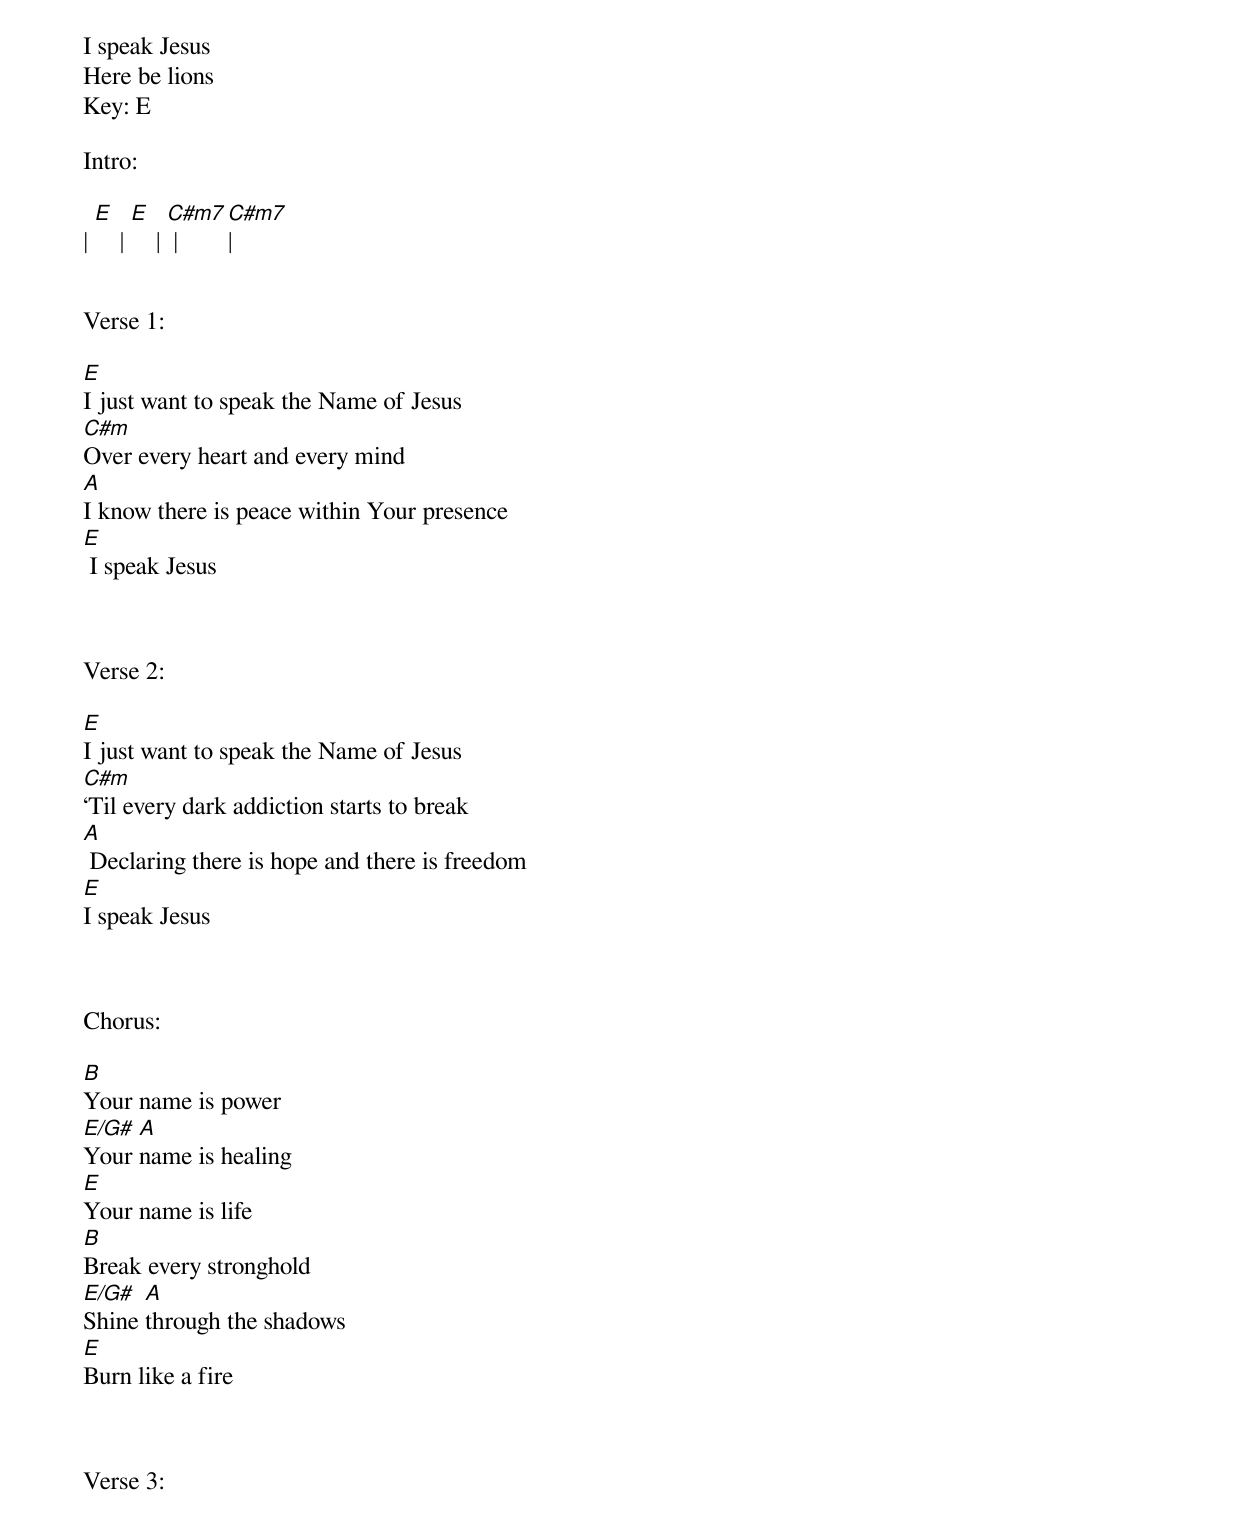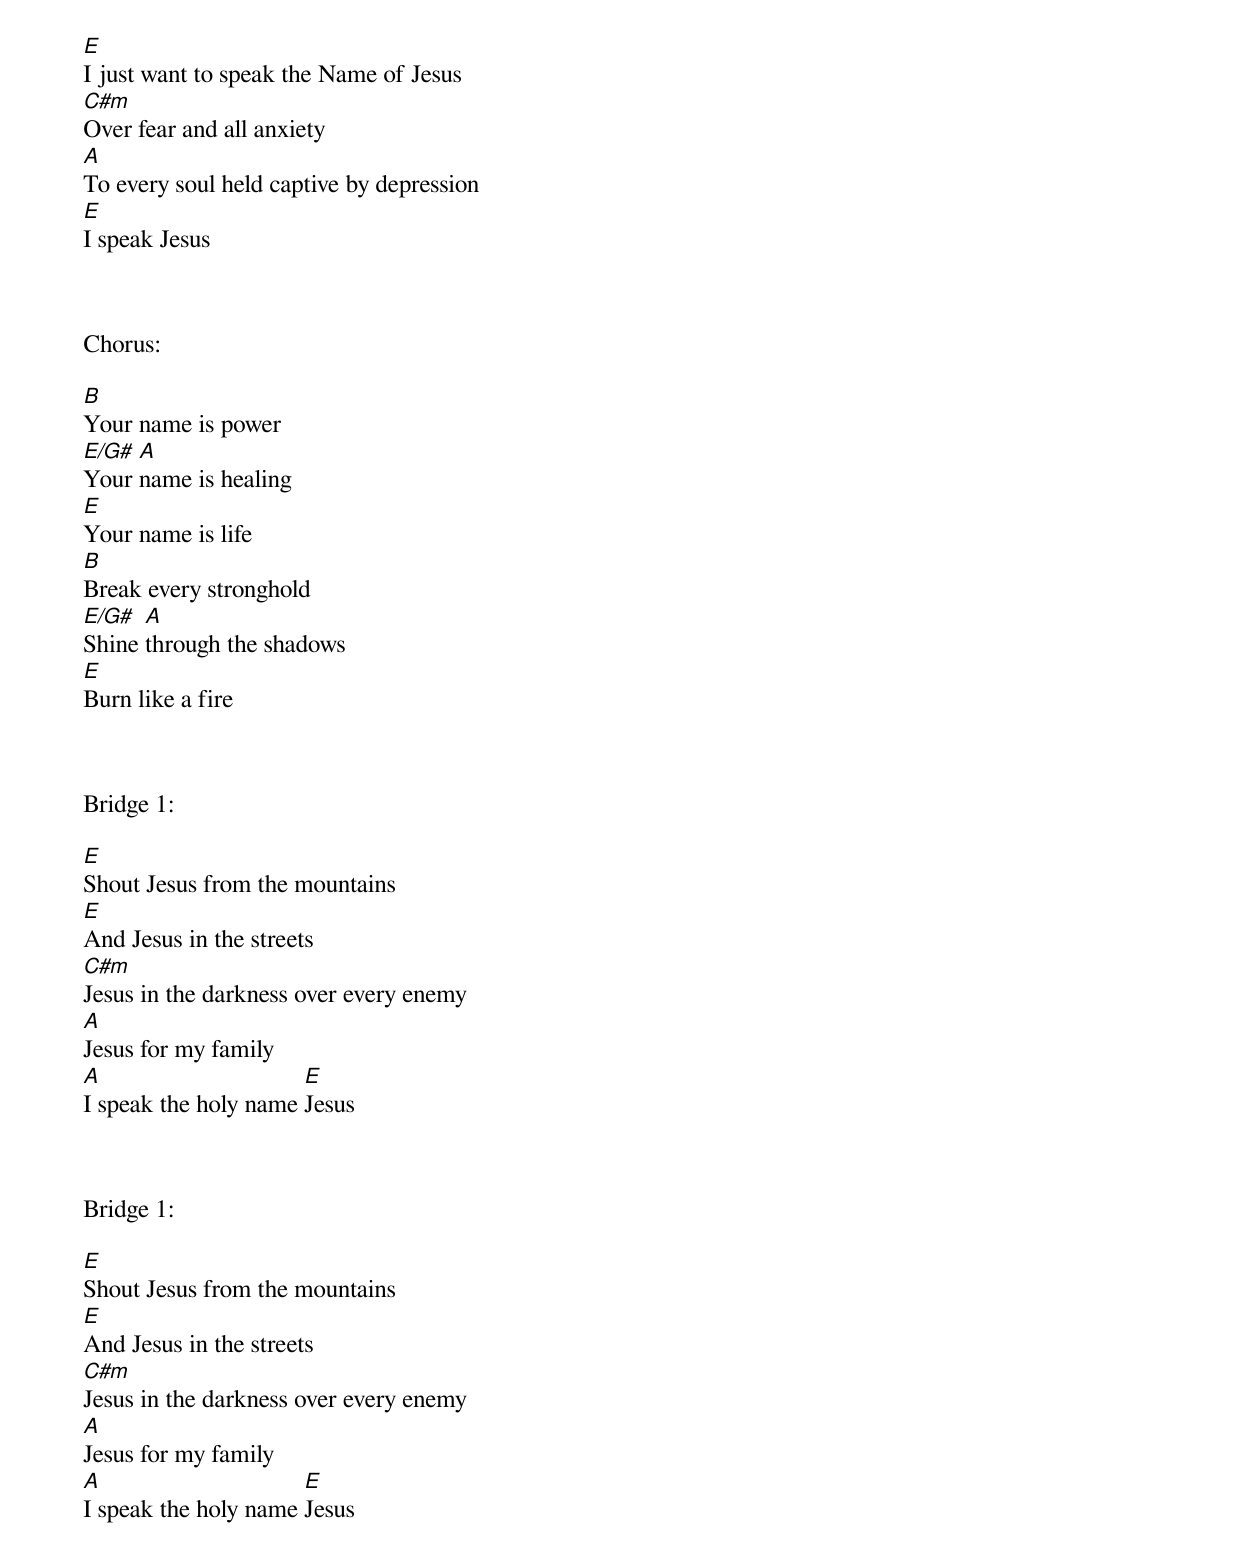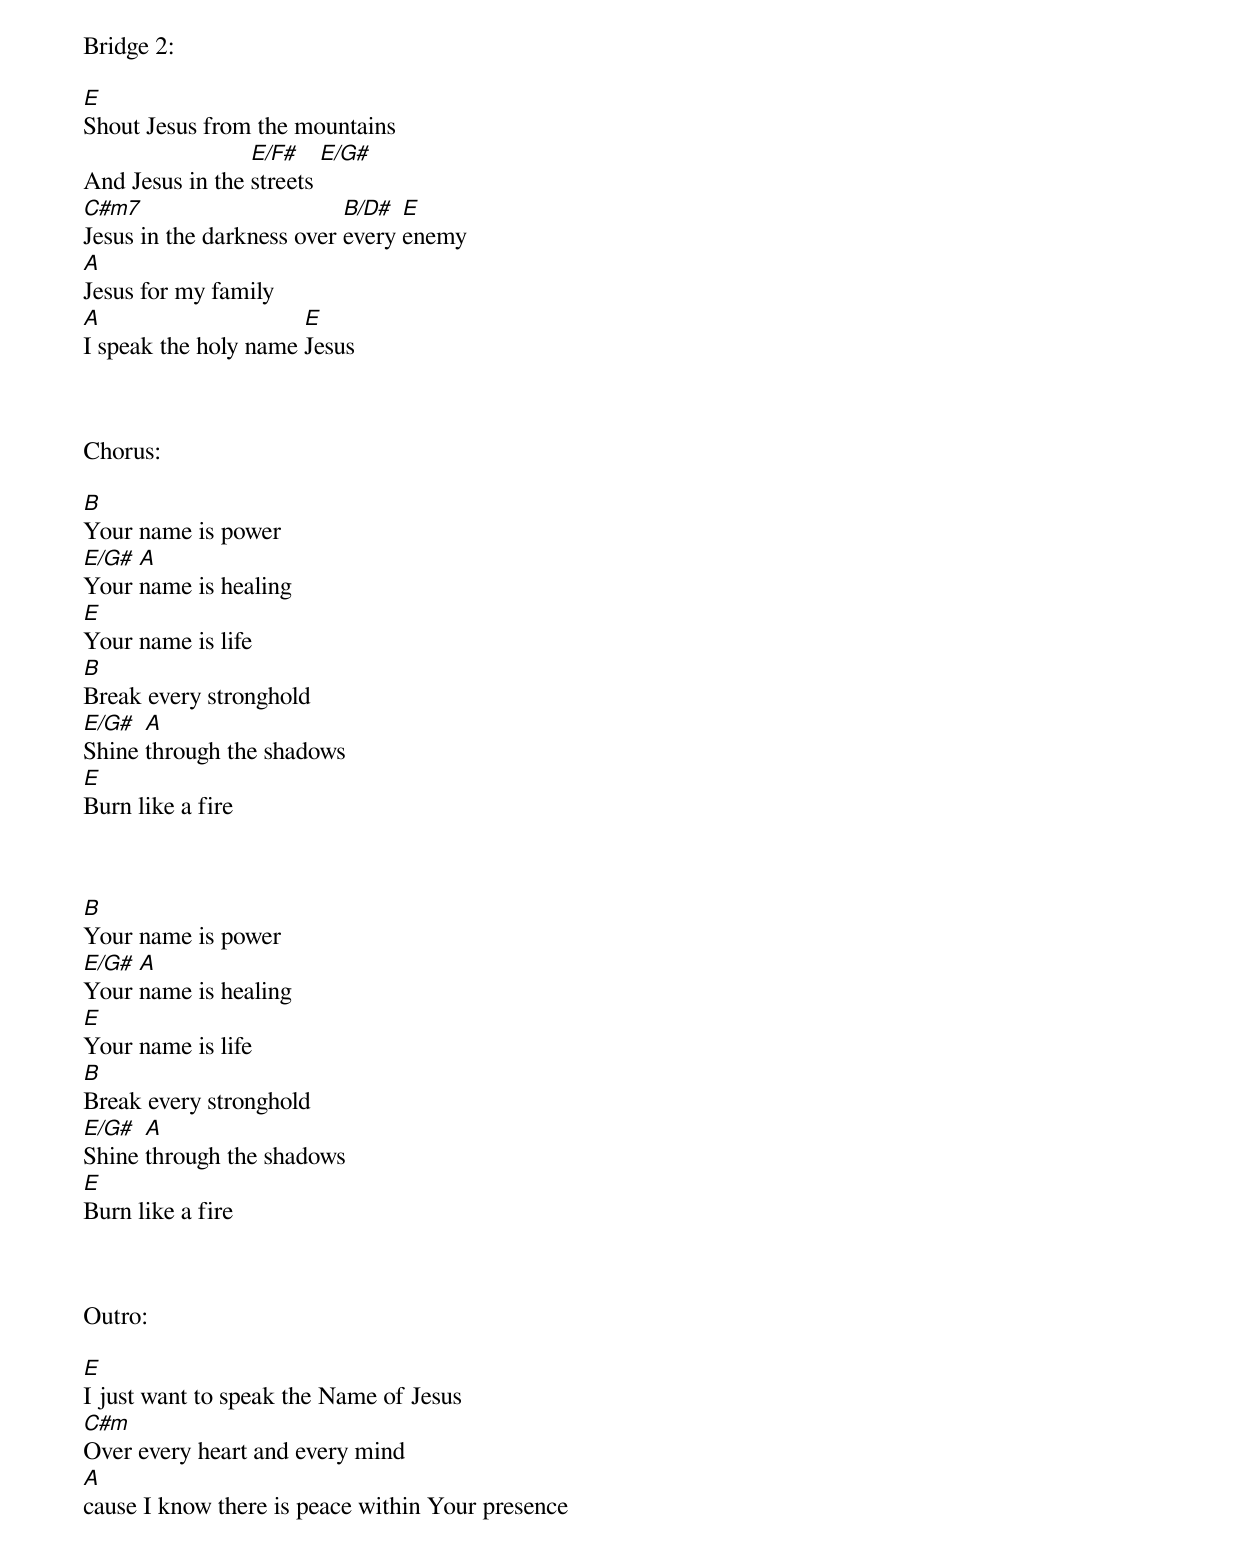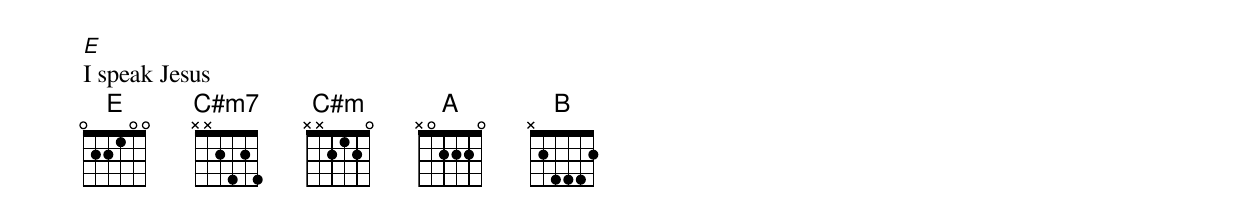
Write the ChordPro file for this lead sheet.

I speak Jesus
Here be lions
Key: E

Intro:

| [E]    | [E]    | [C#m7] | [C#m7]|


Verse 1:

[E]I just want to speak the Name of Jesus
[C#m]Over every heart and every mind
[A]I know there is peace within Your presence
[E] I speak Jesus



Verse 2:

[E]I just want to speak the Name of Jesus
[C#m]‘Til every dark addiction starts to break
[A] Declaring there is hope and there is freedom
[E]I speak Jesus



Chorus:

[B]Your name is power
[E/G#]Your [A]name is healing
[E]Your name is life
[B]Break every stronghold
[E/G#]Shine [A]through the shadows
[E]Burn like a fire



Verse 3:

[E]I just want to speak the Name of Jesus
[C#m]Over fear and all anxiety
[A]To every soul held captive by depression
[E]I speak Jesus



Chorus:

[B]Your name is power
[E/G#]Your [A]name is healing
[E]Your name is life
[B]Break every stronghold
[E/G#]Shine [A]through the shadows
[E]Burn like a fire



Bridge 1:

[E]Shout Jesus from the mountains
[E]And Jesus in the streets
[C#m]Jesus in the darkness over every enemy
[A]Jesus for my family
[A]I speak the holy name [E]Jesus



Bridge 1:

[E]Shout Jesus from the mountains
[E]And Jesus in the streets
[C#m]Jesus in the darkness over every enemy
[A]Jesus for my family
[A]I speak the holy name [E]Jesus



Bridge 2:

[E]Shout Jesus from the mountains
And Jesus in the [E/F#]streets [E/G#]
[C#m7]Jesus in the darkness over [B/D#]every [E]enemy
[A]Jesus for my family
[A]I speak the holy name [E]Jesus



Chorus:

[B]Your name is power
[E/G#]Your [A]name is healing
[E]Your name is life
[B]Break every stronghold
[E/G#]Shine [A]through the shadows
[E]Burn like a fire



[B]Your name is power
[E/G#]Your [A]name is healing
[E]Your name is life
[B]Break every stronghold
[E/G#]Shine [A]through the shadows
[E]Burn like a fire



Outro:

[E]I just want to speak the Name of Jesus
[C#m]Over every heart and every mind
[A]cause I know there is peace within Your presence
[E]I speak Jesus
